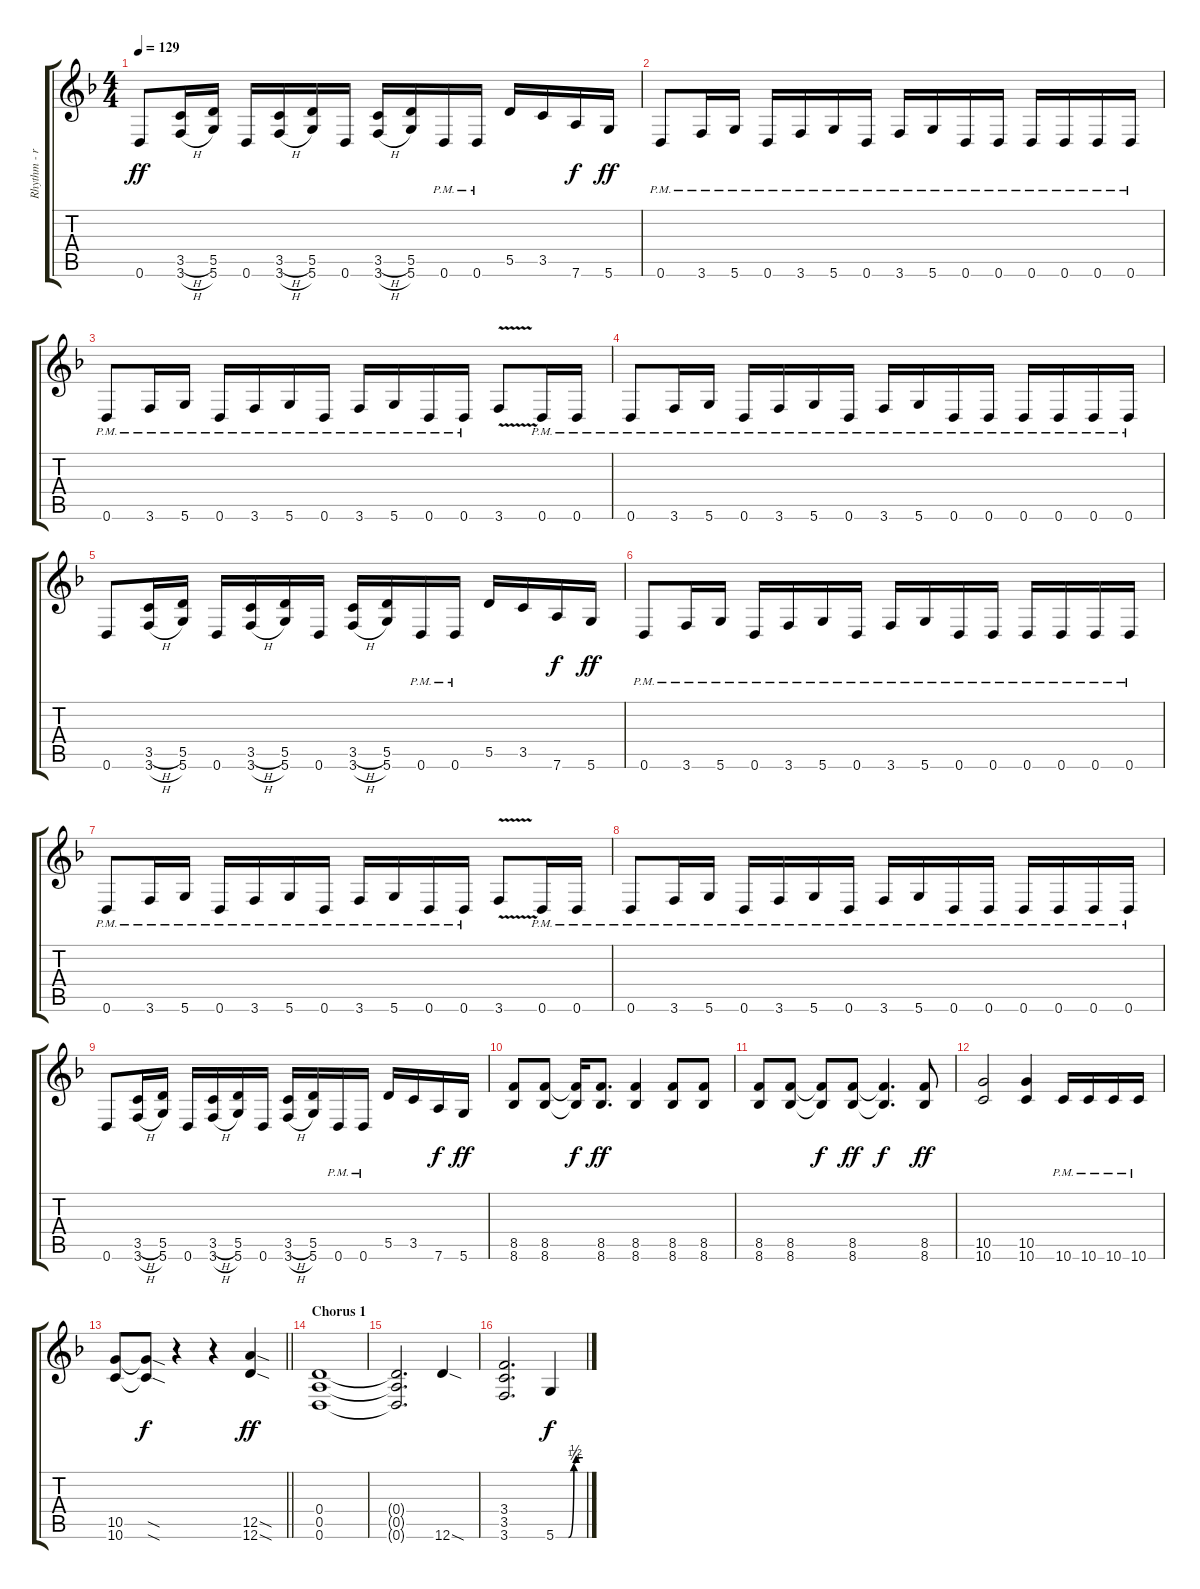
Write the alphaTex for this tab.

\track ("Rhythm - right" "Rhythm - r") {instrument distortionguitar}
\staff {score tabs}
\tuning (E4 B3 G3 D3 A2 D2) {hide}
\ts (4 4)
\tempo 129
\clef g2
\ks dminor
0.6.8{dy ff} (3.5{h} 3.6{h}).16 (5.5 5.6).16 0.6.16 (3.5{h} 3.6{h}).16 (5.5 5.6).16 0.6.16 (3.5{h} 3.6{h}).16 (5.5 5.6).16 0.6{pm}.16 0.6{pm}.16 5.5.16 3.5.16 7.6.16{dy f} 5.6.16{dy ff} |
0.6{pm}.8 3.6{pm}.16 5.6{pm}.16 0.6{pm}.16 3.6{pm}.16 5.6{pm}.16 0.6{pm}.16 3.6{pm}.16 5.6{pm}.16 0.6{pm}.16 0.6{pm}.16 0.6{pm}.16 0.6{pm}.16 0.6{pm}.16 0.6{pm}.16 |
0.6{pm}.8 3.6{pm}.16 5.6{pm}.16 0.6{pm}.16 3.6{pm}.16 5.6{pm}.16 0.6{pm}.16 3.6{pm}.16 5.6{pm}.16 0.6{pm}.16 0.6{pm}.16 3.6{v}.8 0.6{pm}.16 0.6{pm}.16 |
0.6{pm}.8 3.6{pm}.16 5.6{pm}.16 0.6{pm}.16 3.6{pm}.16 5.6{pm}.16 0.6{pm}.16 3.6{pm}.16 5.6{pm}.16 0.6{pm}.16 0.6{pm}.16 0.6{pm}.16 0.6{pm}.16 0.6{pm}.16 0.6{pm}.16 |
0.6.8 (3.5{h} 3.6{h}).16 (5.5 5.6).16 0.6.16 (3.5{h} 3.6{h}).16 (5.5 5.6).16 0.6.16 (3.5{h} 3.6{h}).16 (5.5 5.6).16 0.6{pm}.16 0.6{pm}.16 5.5.16 3.5.16 7.6.16{dy f} 5.6.16{dy ff} |
0.6{pm}.8 3.6{pm}.16 5.6{pm}.16 0.6{pm}.16 3.6{pm}.16 5.6{pm}.16 0.6{pm}.16 3.6{pm}.16 5.6{pm}.16 0.6{pm}.16 0.6{pm}.16 0.6{pm}.16 0.6{pm}.16 0.6{pm}.16 0.6{pm}.16 |
0.6{pm}.8 3.6{pm}.16 5.6{pm}.16 0.6{pm}.16 3.6{pm}.16 5.6{pm}.16 0.6{pm}.16 3.6{pm}.16 5.6{pm}.16 0.6{pm}.16 0.6{pm}.16 3.6{v}.8 0.6{pm}.16 0.6{pm}.16 |
0.6{pm}.8 3.6{pm}.16 5.6{pm}.16 0.6{pm}.16 3.6{pm}.16 5.6{pm}.16 0.6{pm}.16 3.6{pm}.16 5.6{pm}.16 0.6{pm}.16 0.6{pm}.16 0.6{pm}.16 0.6{pm}.16 0.6{pm}.16 0.6{pm}.16 |
0.6.8 (3.5{h} 3.6{h}).16 (5.5 5.6).16 0.6.16 (3.5{h} 3.6{h}).16 (5.5 5.6).16 0.6.16 (3.5{h} 3.6{h}).16 (5.5 5.6).16 0.6{pm}.16 0.6{pm}.16 5.5.16 3.5.16 7.6.16{dy f} 5.6.16{dy ff} |
(8.5 8.6).8 (8.5 8.6).8 (8.5{t} 8.6{t}).16{dy f} (8.5 8.6).8{d dy ff} (8.5 8.6).4 (8.5 8.6).8 (8.5 8.6).8 |
(8.5 8.6).8 (8.5 8.6).8 (8.5{t} 8.6{t}).8{dy f} (8.5 8.6).8{dy ff} (8.5{t} 8.6{t}).4{d dy f} (8.5 8.6).8{dy ff} |
(10.5 10.6).2 (10.5 10.6).4 10.6{pm}.16 10.6{pm}.16 10.6{pm}.16 10.6{pm}.16 |
\barLineRight lightlight
(10.5 10.6).8 (10.5{sod t} 10.6{sod t}).8{dy f} r.4 r.4 (12.5{sod} 12.6{sod}).4{dy ff} |
\section ("" "Chorus 1")
(0.4 0.5 0.6).1 |
(0.4{t} 0.5{t} 0.6{t}).2{d} 12.6{sod}.4 |
(3.4 3.5 3.6).2{d} 5.6{be (custom 0 0 28 0 40 1 45 2 60 2)}.4{dy f}
